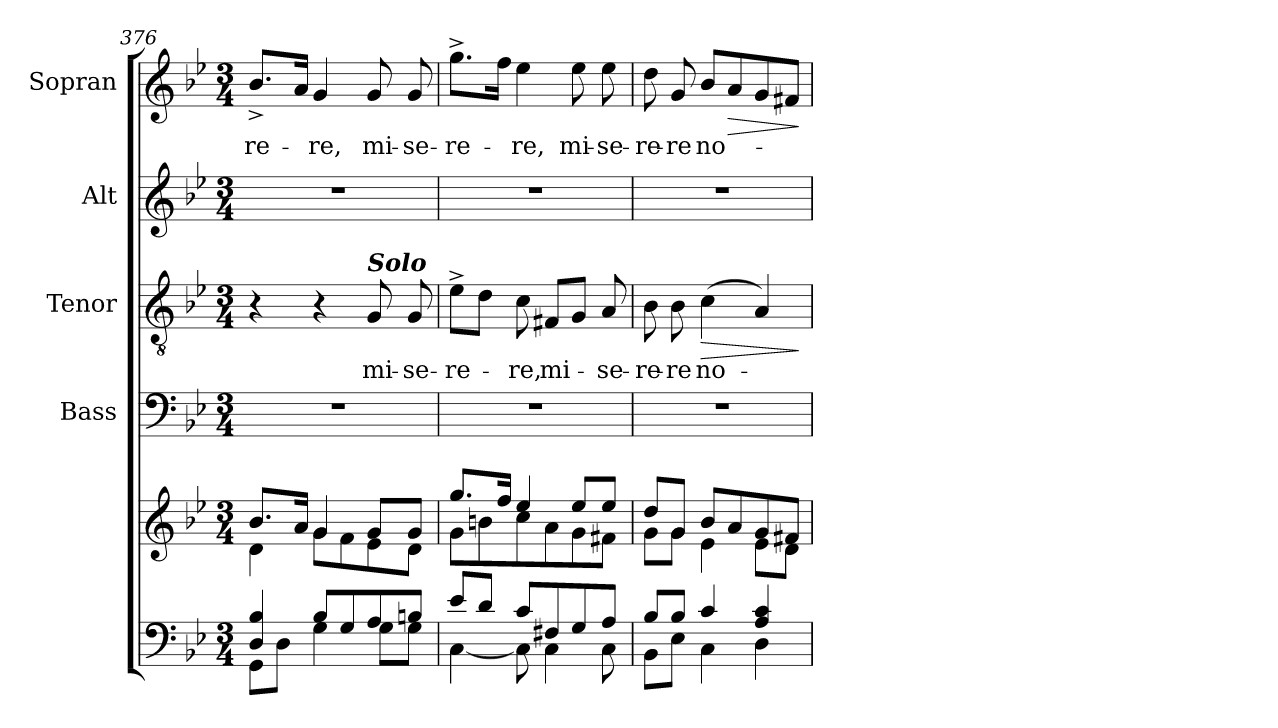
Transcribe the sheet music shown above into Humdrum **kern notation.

**kern	**kern	**kern	**kern	**text	**dynam	**kern	**kern	**text	**dynam
*part5	*part5	*part4	*part3	*part3	*part3	*part2	*part1	*part1	*part1
*staff6	*staff5	*staff4	*staff3	*staff3	*staff3	*staff2	*staff1	*staff1	*staff1
*	*	*I"Bass	*I"Tenor	*	*	*I"Alt	*I"Sopran	*	*
*	*	*I'B.	*I'T.	*	*	*I'A.	*I'S.	*	*
*clefF4	*clefG2	*clefF4	*clefGv2	*	*	*clefG2	*clefG2	*	*
*k[b-e-]	*k[b-e-]	*k[b-e-]	*k[b-e-]	*	*	*k[b-e-]	*k[b-e-]	*	*
*B-:	*B-:	*B-:	*B-:	*	*	*B-:	*B-:	*	*
*M3/4	*M3/4	*M3/4	*M3/4	*	*	*M3/4	*M3/4	*	*
=376	=376	=376	=376	=376	=376	=376	=376	=376	=376
*^	*^	*	*	*	*	*	*	*	*
!	!	!	!	!	!	!	!	!	!	!LO:LY:b	!
4D/ 4B-/	8GG\L	8.b-/L	4d\	2.r	4r	.	.	2.r	8.b-^>/L	-re-	.
.	8D\J	.	.	.	.	.	.	.	.	.	.
.	.	16a/Jk	.	.	.	.	.	.	16a/Jk	.	.
!	!	!	!	!	!	!	!	!	!	!LO:LY:b	!
8B-/L	4G\	4g/	8g\L	.	4r	.	.	.	4g/	-re,	.
8G/	.	.	8f\	.	.	.	.	.	.	.	.
!	!	!	!	!	!LO:TX:a:Bi:t=Solo	!	!	!	!	!	!
!	!	!	!	!	!	!LO:LY:b	!	!	!	!LO:LY:b	!
8A/	8G\L	8g/L	8e-\	.	8G/	mi-	.	.	8g/	mi-	.
!	!	!	!	!	!	!LO:LY:b	!	!	!	!LO:LY:b	!
8Bn/J	8G\J	8g/J	8d\J	.	8G/	-se-	.	.	8g/	-se-	.
!!LO:LB:g=z
=377	=377	=377	=377	=377	=377	=377	=377	=377	=377	=377	=377
!	!	!	!	!	!	!LO:LY:b	!	!	!	!LO:LY:b	!
8e-/L	[<4C\	8.gg/L	8g\L	2.r	8e-^>\L	-re-	.	2.r	8.gg^>\L	-re-	.
8d/J	.	.	8bn\	.	8d\J	.	.	.	.	.	.
.	.	16ff/Jk	.	.	.	.	.	.	16ff\Jk	.	.
!	!	!	!	!	!	!LO:LY:b	!	!	!	!LO:LY:b	!
8c/L	8C\]	4ee-/	8cc\	.	8c\	-re,	.	.	4ee-\	-re,	.
!	!	!	!	!	!	!LO:LY:b	!	!	!	!	!
8F#X/	4C\	.	8a\	.	8F#X/L	mi-	.	.	.	.	.
!	!	!	!	!	!	!	!	!	!	!LO:LY:b	!
8G/	.	8ee-/L	8g\	.	8G/J	.	.	.	8ee-\	mi-	.
!	!	!	!	!	!	!LO:LY:b	!	!	!	!LO:LY:b	!
8A/J	8C\	8ee-/J	8f#X\J	.	8A/	-se-	.	.	8ee-\	-se-	.
=378	=378	=378	=378	=378	=378	=378	=378	=378	=378	=378	=378
!	!	!	!	!	!	!LO:LY:b	!	!	!	!LO:LY:b	!
8B-/L	8BB-\L	8dd/L	8g\L	2.r	8B-\	-re-	.	2.r	8dd\	-re-	.
!	!	!	!	!	!	!LO:LY:b	!	!	!	!LO:LY:b	!
8B-/J	8E-\J	8g/J	8g\J	.	8B-\	-re	.	.	8g/	-re	.
!	!	!	!	!	!	!LO:LY:b	!LO:HP:b	!	!	!LO:LY:b	!
4c/	4C\	8b-/L	4e-\	.	(>4c\	no-	>	.	8b-/L	no-	.
!	!	!	!	!	!	!	!	!	!	!	!LO:HP:b
.	.	8a/	.	.	.	.	.	.	8a/	.	>
4A/ 4c/	4D\	8g/	8e-\L	.	4A/)	.	.	.	8g/	.	.
.	.	8f#X/J	8d\J	.	.	.	.	.	8f#X/J	.	.
*v	*v	*	*	*	*	*	*	*	*	*	*
*	*v	*v	*	*	*	*	*	*	*	*
.	.	.	.	.	]	.	.	.	]
=	=	=	=	=	=	=	=	=	=
*-	*-	*-	*-	*-	*-	*-	*-	*-	*-
